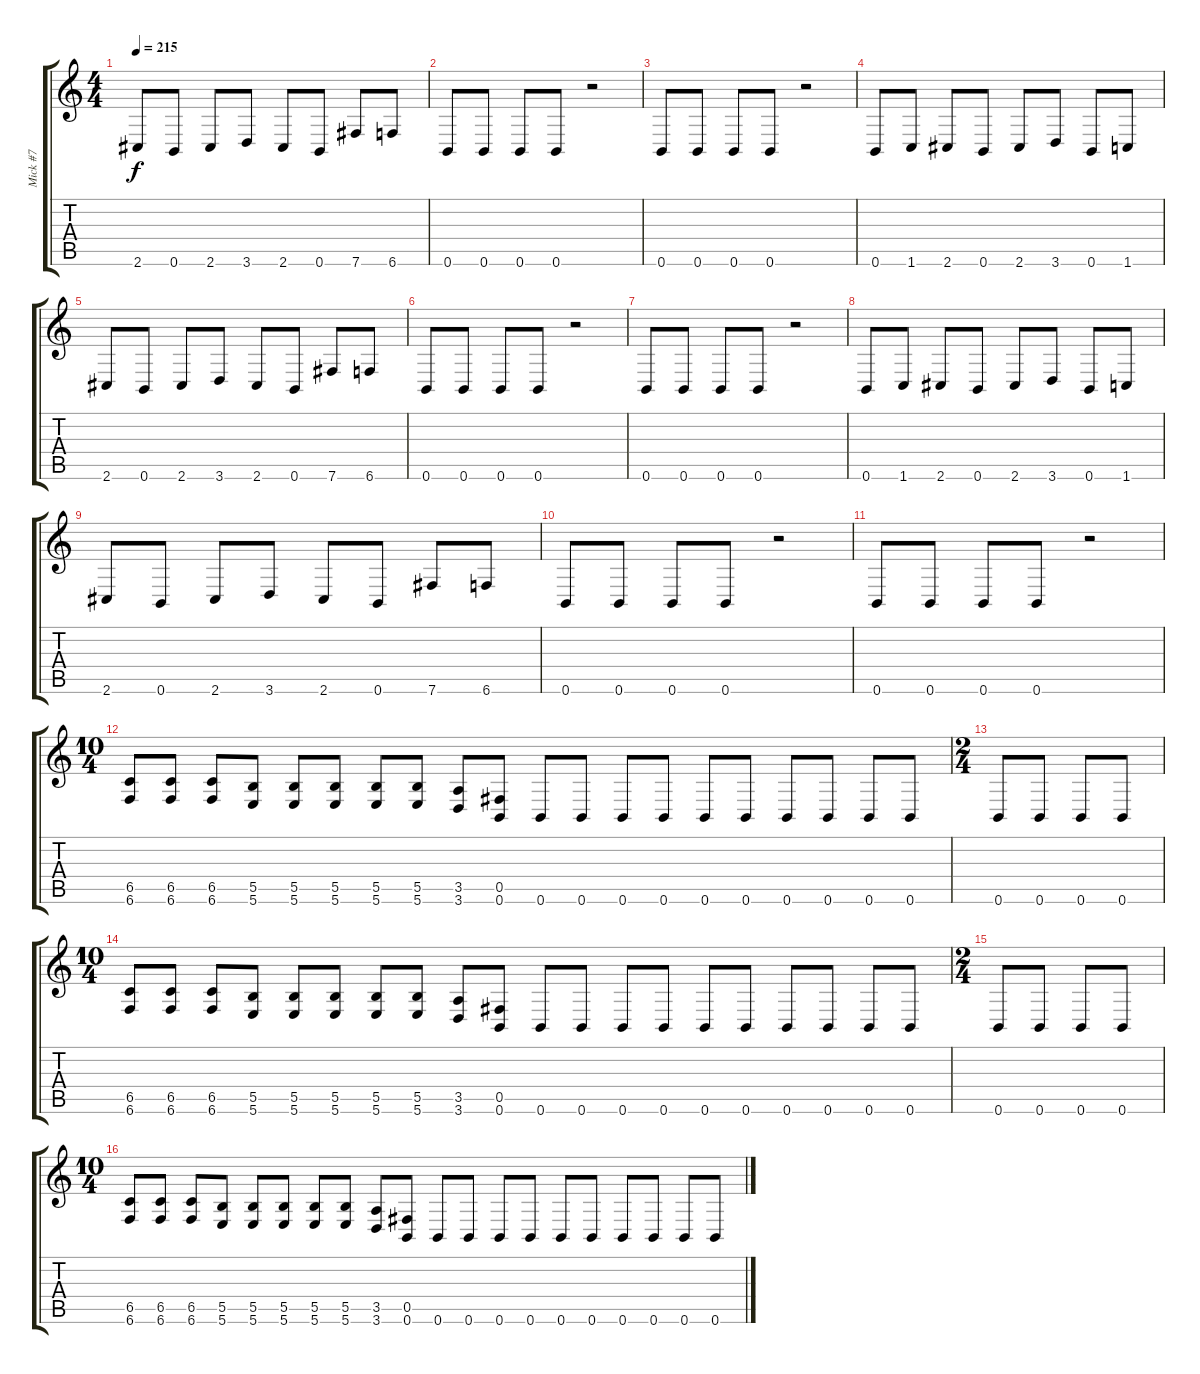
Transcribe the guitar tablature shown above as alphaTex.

\track ("Mick #7" "Mick #7") {instrument overdrivenguitar}
\staff {score tabs}
\tuning (Db4 Ab3 E3 B2 Gb2 B1) {hide}
\ts (4 4)
\tempo 215
\clef g2
\ks c
2.6.8{dy f} 0.6.8 2.6.8 3.6.8 2.6.8 0.6.8 7.6.8 6.6.8 |
0.6.8{balance 13} 0.6.8 0.6.8 0.6.8 r.2 |
0.6.8 0.6.8 0.6.8 0.6.8 r.2 |
0.6.8 1.6.8 2.6.8 0.6.8 2.6.8 3.6.8 0.6.8 1.6.8 |
2.6.8 0.6.8 2.6.8 3.6.8 2.6.8 0.6.8 7.6.8 6.6.8 |
0.6.8{balance 13} 0.6.8 0.6.8 0.6.8 r.2 |
0.6.8 0.6.8 0.6.8 0.6.8 r.2 |
0.6.8 1.6.8 2.6.8 0.6.8 2.6.8 3.6.8 0.6.8 1.6.8 |
2.6.8 0.6.8 2.6.8 3.6.8 2.6.8 0.6.8 7.6.8 6.6.8 |
0.6.8{balance 13} 0.6.8 0.6.8 0.6.8 r.2 |
0.6.8 0.6.8 0.6.8 0.6.8 r.2 |
\ts (10 4)
(6.5 6.6).8{volume 13 balance 3} (6.5 6.6).8 (6.5 6.6).8 (5.5 5.6).8 (5.5 5.6).8 (5.5 5.6).8 (5.5 5.6).8 (5.5 5.6).8 (3.5 3.6).8 (0.5 0.6).8 0.6.8 0.6.8 0.6.8 0.6.8 0.6.8 0.6.8 0.6.8 0.6.8 0.6.8 0.6.8 |
\ts (2 4)
0.6.8 0.6.8 0.6.8 0.6.8 |
\ts (10 4)
(6.5 6.6).8{volume 13 balance 3} (6.5 6.6).8 (6.5 6.6).8 (5.5 5.6).8 (5.5 5.6).8 (5.5 5.6).8 (5.5 5.6).8 (5.5 5.6).8 (3.5 3.6).8 (0.5 0.6).8 0.6.8 0.6.8 0.6.8 0.6.8 0.6.8 0.6.8 0.6.8 0.6.8 0.6.8 0.6.8 |
\ts (2 4)
0.6.8 0.6.8 0.6.8 0.6.8 |
\ts (10 4)
(6.5 6.6).8{volume 13 balance 3} (6.5 6.6).8 (6.5 6.6).8 (5.5 5.6).8 (5.5 5.6).8 (5.5 5.6).8 (5.5 5.6).8 (5.5 5.6).8 (3.5 3.6).8 (0.5 0.6).8 0.6.8 0.6.8 0.6.8 0.6.8 0.6.8 0.6.8 0.6.8 0.6.8 0.6.8 0.6.8
